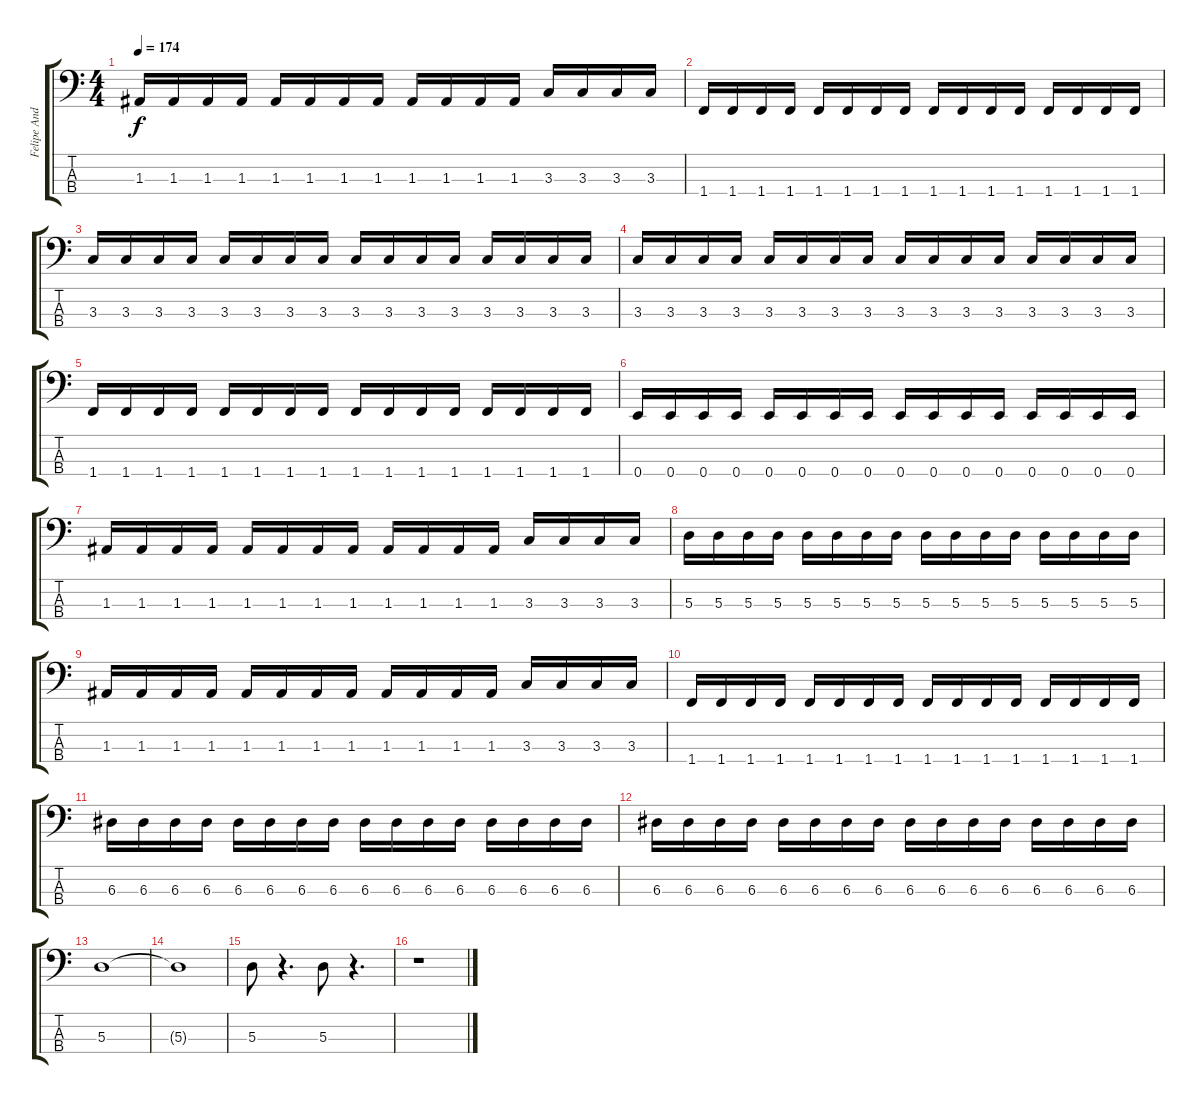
\track ("Felipe Andreolli" "Felipe And") {instrument electricbassfinger}
\staff {score tabs}
\tuning (G2 D2 A1 E1) {hide}
\ts (4 4)
\tempo 174
\clef f4
\ks c
1.3.16{dy f} 1.3.16 1.3.16 1.3.16 1.3.16 1.3.16 1.3.16 1.3.16 1.3.16 1.3.16 1.3.16 1.3.16 3.3.16 3.3.16 3.3.16 3.3.16 |
1.4.16 1.4.16 1.4.16 1.4.16 1.4.16 1.4.16 1.4.16 1.4.16 1.4.16 1.4.16 1.4.16 1.4.16 1.4.16 1.4.16 1.4.16 1.4.16 |
3.3.16 3.3.16 3.3.16 3.3.16 3.3.16 3.3.16 3.3.16 3.3.16 3.3.16 3.3.16 3.3.16 3.3.16 3.3.16 3.3.16 3.3.16 3.3.16 |
3.3.16 3.3.16 3.3.16 3.3.16 3.3.16 3.3.16 3.3.16 3.3.16 3.3.16 3.3.16 3.3.16 3.3.16 3.3.16 3.3.16 3.3.16 3.3.16 |
1.4.16 1.4.16 1.4.16 1.4.16 1.4.16 1.4.16 1.4.16 1.4.16 1.4.16 1.4.16 1.4.16 1.4.16 1.4.16 1.4.16 1.4.16 1.4.16 |
0.4.16 0.4.16 0.4.16 0.4.16 0.4.16 0.4.16 0.4.16 0.4.16 0.4.16 0.4.16 0.4.16 0.4.16 0.4.16 0.4.16 0.4.16 0.4.16 |
1.3.16 1.3.16 1.3.16 1.3.16 1.3.16 1.3.16 1.3.16 1.3.16 1.3.16 1.3.16 1.3.16 1.3.16 3.3.16 3.3.16 3.3.16 3.3.16 |
5.3.16 5.3.16 5.3.16 5.3.16 5.3.16 5.3.16 5.3.16 5.3.16 5.3.16 5.3.16 5.3.16 5.3.16 5.3.16 5.3.16 5.3.16 5.3.16 |
1.3.16 1.3.16 1.3.16 1.3.16 1.3.16 1.3.16 1.3.16 1.3.16 1.3.16 1.3.16 1.3.16 1.3.16 3.3.16 3.3.16 3.3.16 3.3.16 |
1.4.16 1.4.16 1.4.16 1.4.16 1.4.16 1.4.16 1.4.16 1.4.16 1.4.16 1.4.16 1.4.16 1.4.16 1.4.16 1.4.16 1.4.16 1.4.16 |
6.3.16 6.3.16 6.3.16 6.3.16 6.3.16 6.3.16 6.3.16 6.3.16 6.3.16 6.3.16 6.3.16 6.3.16 6.3.16 6.3.16 6.3.16 6.3.16 |
6.3.16 6.3.16 6.3.16 6.3.16 6.3.16 6.3.16 6.3.16 6.3.16 6.3.16 6.3.16 6.3.16 6.3.16 6.3.16 6.3.16 6.3.16 6.3.16 |
5.3.1 |
5.3{t}.1 |
5.3.8 r.4{d} 5.3.8 r.4{d} |
r.1
